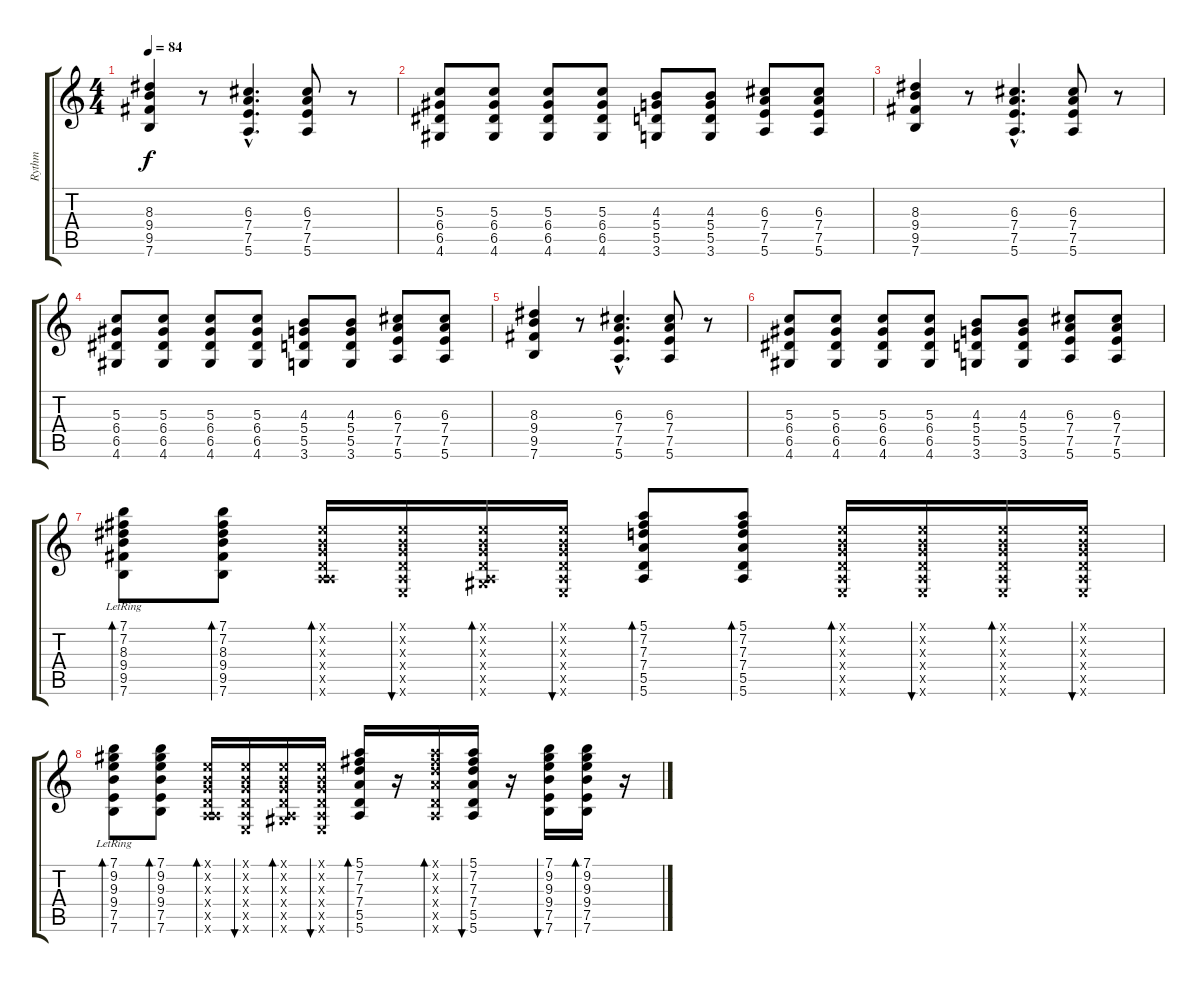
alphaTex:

\track ("Rythm" "Rythm") {instrument acousticguitarsteel}
\staff {score tabs}
\tuning (E4 B3 G3 D3 A2 E2) {hide}
\ts (4 4)
\tempo 84
\clef g2
\ks c
(8.3 9.4 9.5 7.6).4{dy f} r.8 (6.3{hac} 7.4{hac} 7.5{hac} 5.6{hac}).4{d} (6.3 7.4 7.5 5.6).8 r.8 |
(5.3 6.4 6.5 4.6).8 (5.3 6.4 6.5 4.6).8 (5.3 6.4 6.5 4.6).8 (5.3 6.4 6.5 4.6).8 (4.3 5.4 5.5 3.6).8 (4.3 5.4 5.5 3.6).8 (6.3 7.4 7.5 5.6).8 (6.3 7.4 7.5 5.6).8 |
(8.3 9.4 9.5 7.6).4 r.8 (6.3{hac} 7.4{hac} 7.5{hac} 5.6{hac}).4{d} (6.3 7.4 7.5 5.6).8 r.8 |
(5.3 6.4 6.5 4.6).8 (5.3 6.4 6.5 4.6).8 (5.3 6.4 6.5 4.6).8 (5.3 6.4 6.5 4.6).8 (4.3 5.4 5.5 3.6).8 (4.3 5.4 5.5 3.6).8 (6.3 7.4 7.5 5.6).8 (6.3 7.4 7.5 5.6).8 |
(8.3 9.4 9.5 7.6).4 r.8 (6.3{hac} 7.4{hac} 7.5{hac} 5.6{hac}).4{d} (6.3 7.4 7.5 5.6).8 r.8 |
(5.3 6.4 6.5 4.6).8 (5.3 6.4 6.5 4.6).8 (5.3 6.4 6.5 4.6).8 (5.3 6.4 6.5 4.6).8 (4.3 5.4 5.5 3.6).8 (4.3 5.4 5.5 3.6).8 (6.3 7.4 7.5 5.6).8 (6.3 7.4 7.5 5.6).8 |
(7.1 7.2 8.3 9.4 9.5 7.6{lr}).8{bd 30} (7.1 7.2 8.3 9.4 9.5 7.6).8{bd 30} (0.1{x} 0.2{x} 0.3{x} 0.4{x} 0.5{x} 5.6{x}).16{bd 30} (0.1{x} 0.2{x} 0.3{x} 0.4{x} 0.5{x} 0.6{x}).16{bu 30} (0.1{x} 0.2{x} 0.3{x} 0.4{x} 0.5{x} 4.6{x}).16{bd 30} (0.1{x} 0.2{x} 0.3{x} 0.4{x} 0.5{x} 0.6{x}).16{bu 30} (5.1 7.2 7.3 7.4 5.5 5.6).8{bd 30} (5.1 7.2 7.3 7.4 5.5 5.6).8{bd 30} (0.1{x} 0.2{x} 0.3{x} 0.4{x} 0.5{x} 0.6{x}).16{bd 30} (0.1{x} 0.2{x} 0.3{x} 0.4{x} 0.5{x} 0.6{x}).16{bu 30} (0.1{x} 0.2{x} 0.3{x} 0.4{x} 0.5{x} 0.6{x}).16{bd 30} (0.1{x} 0.2{x} 0.3{x} 0.4{x} 0.5{x} 0.6{x}).16{bu 30} |
(7.1 9.2 9.3 9.4 7.5 7.6{lr}).8{bd 30} (7.1 9.2 9.3 9.4 7.5 7.6).8{bd 30} (0.1{x} 0.2{x} 0.3{x} 0.4{x} 0.5{x} 5.6{x}).16{bd 30} (0.1{x} 0.2{x} 0.3{x} 0.4{x} 0.5{x} 0.6{x}).16{bu 30} (0.1{x} 0.2{x} 0.3{x} 0.4{x} 0.5{x} 4.6{x}).16{bd 30} (0.1{x} 0.2{x} 0.3{x} 0.4{x} 0.5{x} 0.6{x}).16{bu 30} (5.1 7.2 7.3 7.4 5.5 5.6).16{bd 30} r.16 (5.1{x} 7.2{x} 7.3{x} 7.4{x} 5.5{x} 5.6{x}).16{bd 30} (5.1 7.2 7.3 7.4 5.5 5.6).16{bu 30} r.16 (7.1 9.2 9.3 9.4 7.5 7.6).16{bu 30} (7.1 9.2 9.3 9.4 7.5 7.6).16{bd 30} r.16
